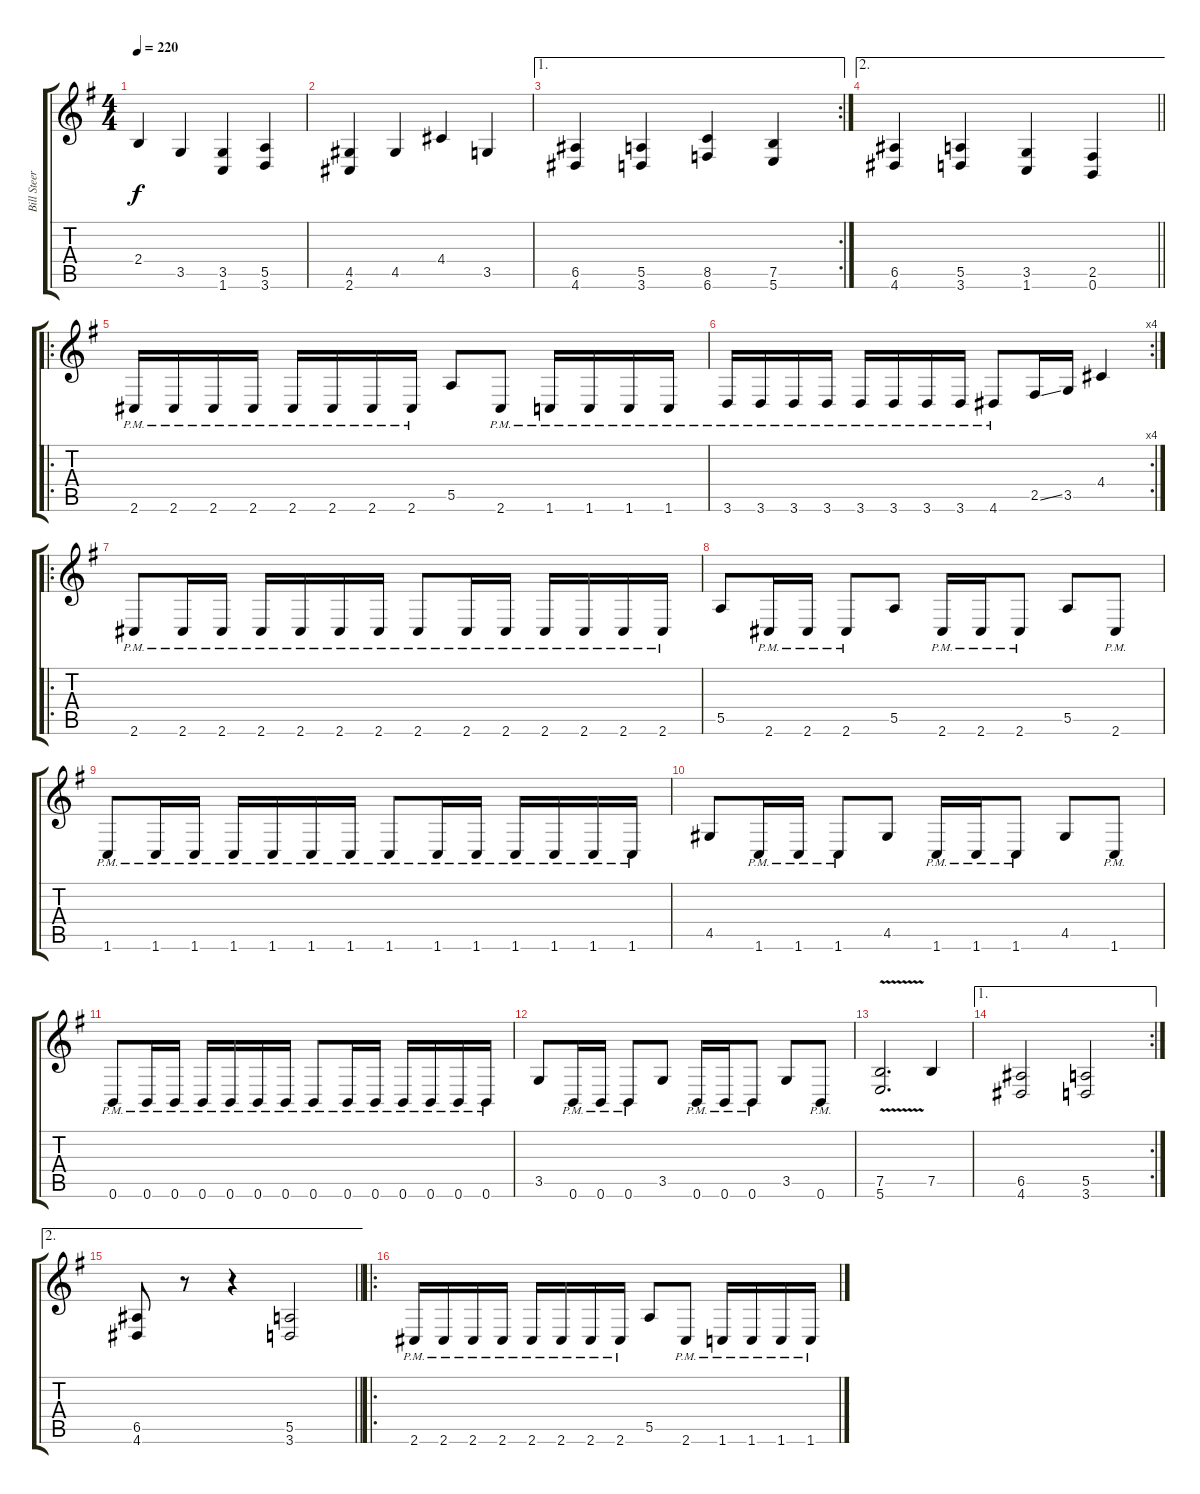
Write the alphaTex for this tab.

\track ("Bill Steer 2nd guitar" "Bill Steer") {instrument distortionguitar}
\staff {score tabs}
\tuning (B3 Gb3 D3 A2 E2 B1) {hide}
\ts (4 4)
\tempo 220
\clef g2
\ks g
2.4.4{dy f} 3.5.4 (3.5 1.6).4 (5.5 3.6).4 |
(4.5 2.6).4 4.5.4 4.4.4 3.5.4 |
\ae 1
\rc 2
(6.5 4.6).4 (5.5 3.6).4 (8.5 6.6).4 (7.5 5.6).4 |
\ae 2
\barLineRight lightlight
(6.5 4.6).4 (5.5 3.6).4 (3.5 1.6).4 (2.5 0.6).4 |
\ro
2.6{pm}.16 2.6{pm}.16 2.6{pm}.16 2.6{pm}.16 2.6{pm}.16 2.6{pm}.16 2.6{pm}.16 2.6{pm}.16 5.5.8 2.6{pm}.8 1.6{pm}.16 1.6{pm}.16 1.6{pm}.16 1.6{pm}.16 |
\rc 4
3.6{pm}.16 3.6{pm}.16 3.6{pm}.16 3.6{pm}.16 3.6{pm}.16 3.6{pm}.16 3.6{pm}.16 3.6{pm}.16 4.6{pm}.8 2.5{ss}.16 3.5.16 4.4.4 |
\ro
2.6{pm}.8 2.6{pm}.16 2.6{pm}.16 2.6{pm}.16 2.6{pm}.16 2.6{pm}.16 2.6{pm}.16 2.6{pm}.8 2.6{pm}.16 2.6{pm}.16 2.6{pm}.16 2.6{pm}.16 2.6{pm}.16 2.6{pm}.16 |
5.5.8 2.6{pm}.16 2.6{pm}.16 2.6{pm}.8 5.5.8 2.6{pm}.16 2.6{pm}.16 2.6{pm}.8 5.5.8 2.6{pm}.8 |
1.6{pm}.8 1.6{pm}.16 1.6{pm}.16 1.6{pm}.16 1.6{pm}.16 1.6{pm}.16 1.6{pm}.16 1.6{pm}.8 1.6{pm}.16 1.6{pm}.16 1.6{pm}.16 1.6{pm}.16 1.6{pm}.16 1.6{pm}.16 |
4.5.8 1.6{pm}.16 1.6{pm}.16 1.6{pm}.8 4.5.8 1.6{pm}.16 1.6{pm}.16 1.6{pm}.8 4.5.8 1.6{pm}.8 |
0.6{pm}.8 0.6{pm}.16 0.6{pm}.16 0.6{pm}.16 0.6{pm}.16 0.6{pm}.16 0.6{pm}.16 0.6{pm}.8 0.6{pm}.16 0.6{pm}.16 0.6{pm}.16 0.6{pm}.16 0.6{pm}.16 0.6{pm}.16 |
3.5.8 0.6{pm}.16 0.6{pm}.16 0.6{pm}.8 3.5.8 0.6{pm}.16 0.6{pm}.16 0.6{pm}.8 3.5.8 0.6{pm}.8 |
(7.5{v} 5.6{v}).2{d} 7.5.4 |
\ae 1
\rc 2
(6.5 4.6).2 (5.5 3.6).2 |
\ae 2
\barLineRight lightlight
(6.5 4.6).8 r.8 r.4 (5.5 3.6).2 |
\ro
2.6{pm}.16 2.6{pm}.16 2.6{pm}.16 2.6{pm}.16 2.6{pm}.16 2.6{pm}.16 2.6{pm}.16 2.6{pm}.16 5.5.8 2.6{pm}.8 1.6{pm}.16 1.6{pm}.16 1.6{pm}.16 1.6{pm}.16
